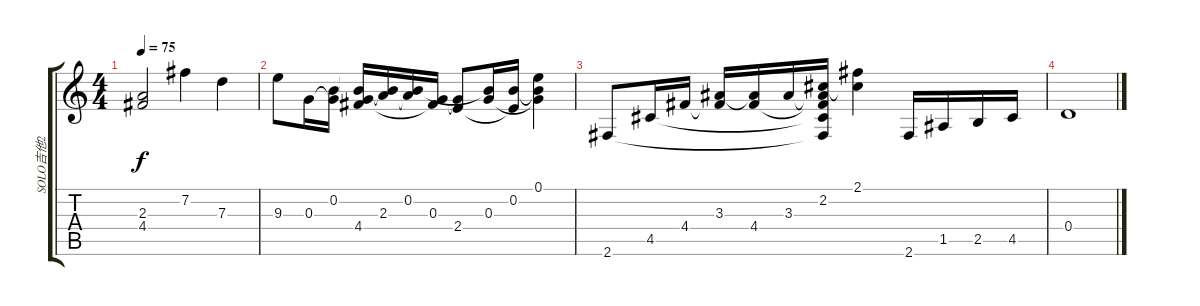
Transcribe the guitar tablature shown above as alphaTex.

\track ("SOLO吉他2" "SOLO吉他2") {instrument acousticguitarnylon}
\staff {score tabs}
\tuning (E4 B3 G3 D3 A2 E2) {hide}
\ts (4 4)
\tempo 75
\clef g2
\ks c
(2.3 4.4).2{dy f} 7.2.4 7.3.4 |
9.3.8{volume 13} 0.3.16 (0.2 0.3{t}).16 (0.2{t} 0.3{t} 4.4).16 (0.2{t} 2.3).16 (0.2 2.3{t}).16 (0.3 4.4{t}).16 (0.3{t} 2.4).8 (0.2{t} 0.3).16 (0.2 2.4{t}).16 (0.1 0.2{t} 0.3{t}).4 |
2.6.8 4.5.16 4.4.16 (3.3 4.4{t}).16 (3.3{t} 4.4).16 3.3.16 (2.2 3.3{t} 4.4{t} 4.5{t} 2.6{t}).16 (2.1 2.2{t}).4 2.6.16{volume 16} 1.5.16 2.5.16 4.5.16 |
0.4.1
